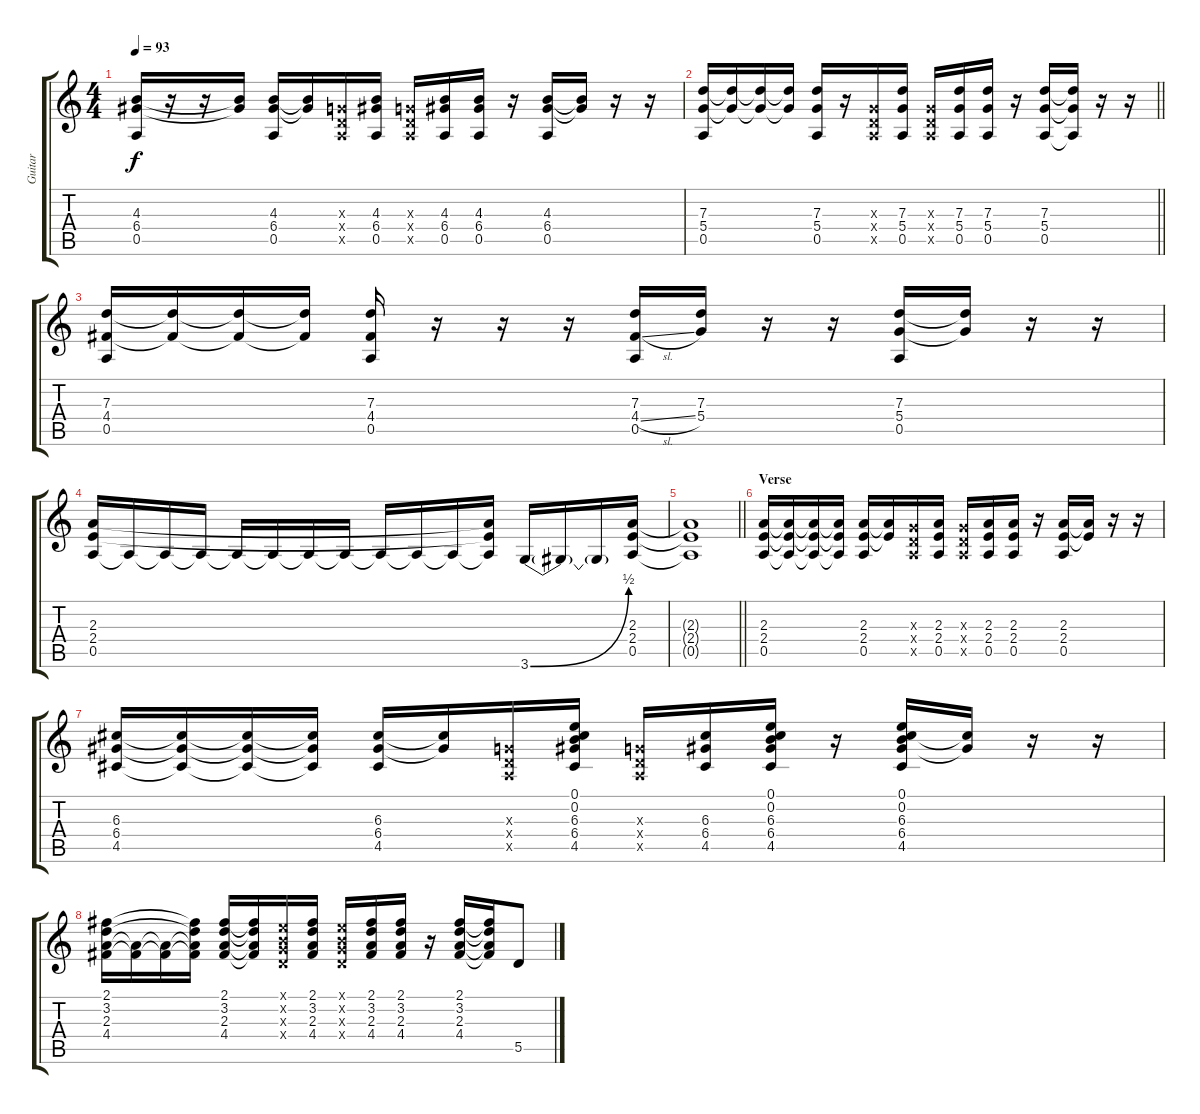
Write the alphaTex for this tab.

\track ("Guitar" "Guitar") {instrument overdrivenguitar}
\staff {score tabs}
\tuning (E4 B3 G3 D3 A2 E2) {hide}
\ts (4 4)
\tempo 93
\clef g2
\ks c
(4.3 6.4 0.5).16{dy f} r.16 r.16 (4.3{t} 6.4{t}).16 (4.3 6.4 0.5).16 (4.3{t} 6.4{t}).16 (0.3{x} 0.4{x} 0.5{x}).16 (4.3 6.4 0.5).16 (0.3{x} 0.4{x} 0.5{x}).16 (4.3 6.4 0.5).16 (4.3 6.4 0.5).16 r.16 (4.3 6.4 0.5).16 (4.3{t} 6.4{t}).16 r.16 r.16 |
\barLineRight lightlight
(7.3 5.4 0.5).16 (7.3{t} 5.4{t}).16 (7.3{t} 5.4{t}).16 (7.3{t} 5.4{t}).16 (7.3 5.4 0.5).16 r.16 (0.3{x} 0.4{x} 0.5{x}).16 (7.3 5.4 0.5).16 (0.3{x} 0.4{x} 0.5{x}).16 (7.3 5.4 0.5).16 (7.3 5.4 0.5).16 r.16 (7.3 5.4 0.5).16 (7.3{t} 5.4{t} 0.5{t}).16 r.16 r.16 |
(7.3 4.4 0.5).16 (7.3{t} 4.4{t}).16 (7.3{t} 4.4{t}).16 (7.3{t} 4.4{t}).16 (7.3 4.4 0.5).16 r.16 r.16 r.16 (7.3 4.4{sl} 0.5).16 (7.3 5.4).16 r.16 r.16 (7.3 5.4 0.5).16 (7.3{t} 5.4{t}).16 r.16 r.16 |
(2.3 2.4 0.5).16 0.5{t}.16 0.5{t}.16 0.5{t}.16 0.5{t}.16 0.5{t}.16 0.5{t}.16 0.5{t}.16 0.5{t}.16 0.5{t}.16 0.5{t}.16 (2.3{t} 2.4{t} 0.5{t}).16 3.6{be (bend 0 0 60 2)}.16 3.6{t}.16 3.6{t}.16 (2.3 2.4 0.5).16 |
\barLineRight lightlight
(2.3{t} 2.4{t} 0.5{t}).1 |
\section ("" "Verse")
(2.3 2.4 0.5).16 (2.3{t} 2.4{t} 0.5{t}).16 (2.3{t} 2.4{t} 0.5{t}).16 (2.3{t} 2.4{t} 0.5{t}).16 (2.3 2.4 0.5).16 (2.3{t} 2.4{t}).16 (0.3{x} 0.4{x} 0.5{x}).16 (2.3 2.4 0.5).16 (0.3{x} 0.4{x} 0.5{x}).16 (2.3 2.4 0.5).16 (2.3 2.4 0.5).16 r.16 (2.3 2.4 0.5).16 (2.3{t} 2.4{t}).16 r.16 r.16 |
(6.3 6.4 4.5).16 (6.3{t} 6.4{t} 4.5{t}).16 (6.3{t} 6.4{t} 4.5{t}).16 (6.3{t} 6.4{t} 4.5{t}).16 (6.3 6.4 4.5).16 (6.3{t} 6.4{t}).16 (0.3{x} 0.4{x} 0.5{x}).16 (0.1 0.2 6.3 6.4 4.5).16 (0.3{x} 0.4{x} 0.5{x}).16 (6.3 6.4 4.5).16 (0.1 0.2 6.3 6.4 4.5).16 r.16 (0.1 0.2 6.3 6.4 4.5).16 (6.3{t} 6.4{t}).16 r.16 r.16 |
(2.1 3.2 2.3 4.4).16 (2.3{t} 4.4{t}).16 (2.3{t} 4.4{t}).16 (2.1{t} 3.2{t} 2.3{t} 4.4{t}).16 (2.1 3.2 2.3 4.4).16 (2.1{t} 3.2{t} 2.3{t} 4.4{t}).16 (0.1{x} 0.2{x} 0.3{x} 0.4{x}).16 (2.1 3.2 2.3 4.4).16 (0.1{x} 0.2{x} 0.3{x} 0.4{x}).16 (2.1 3.2 2.3 4.4).16 (2.1 3.2 2.3 4.4).16 r.16 (2.1 3.2 2.3 4.4).16 (2.1{t} 3.2{t} 2.3{t} 4.4{t}).16 5.5{sl}.8
